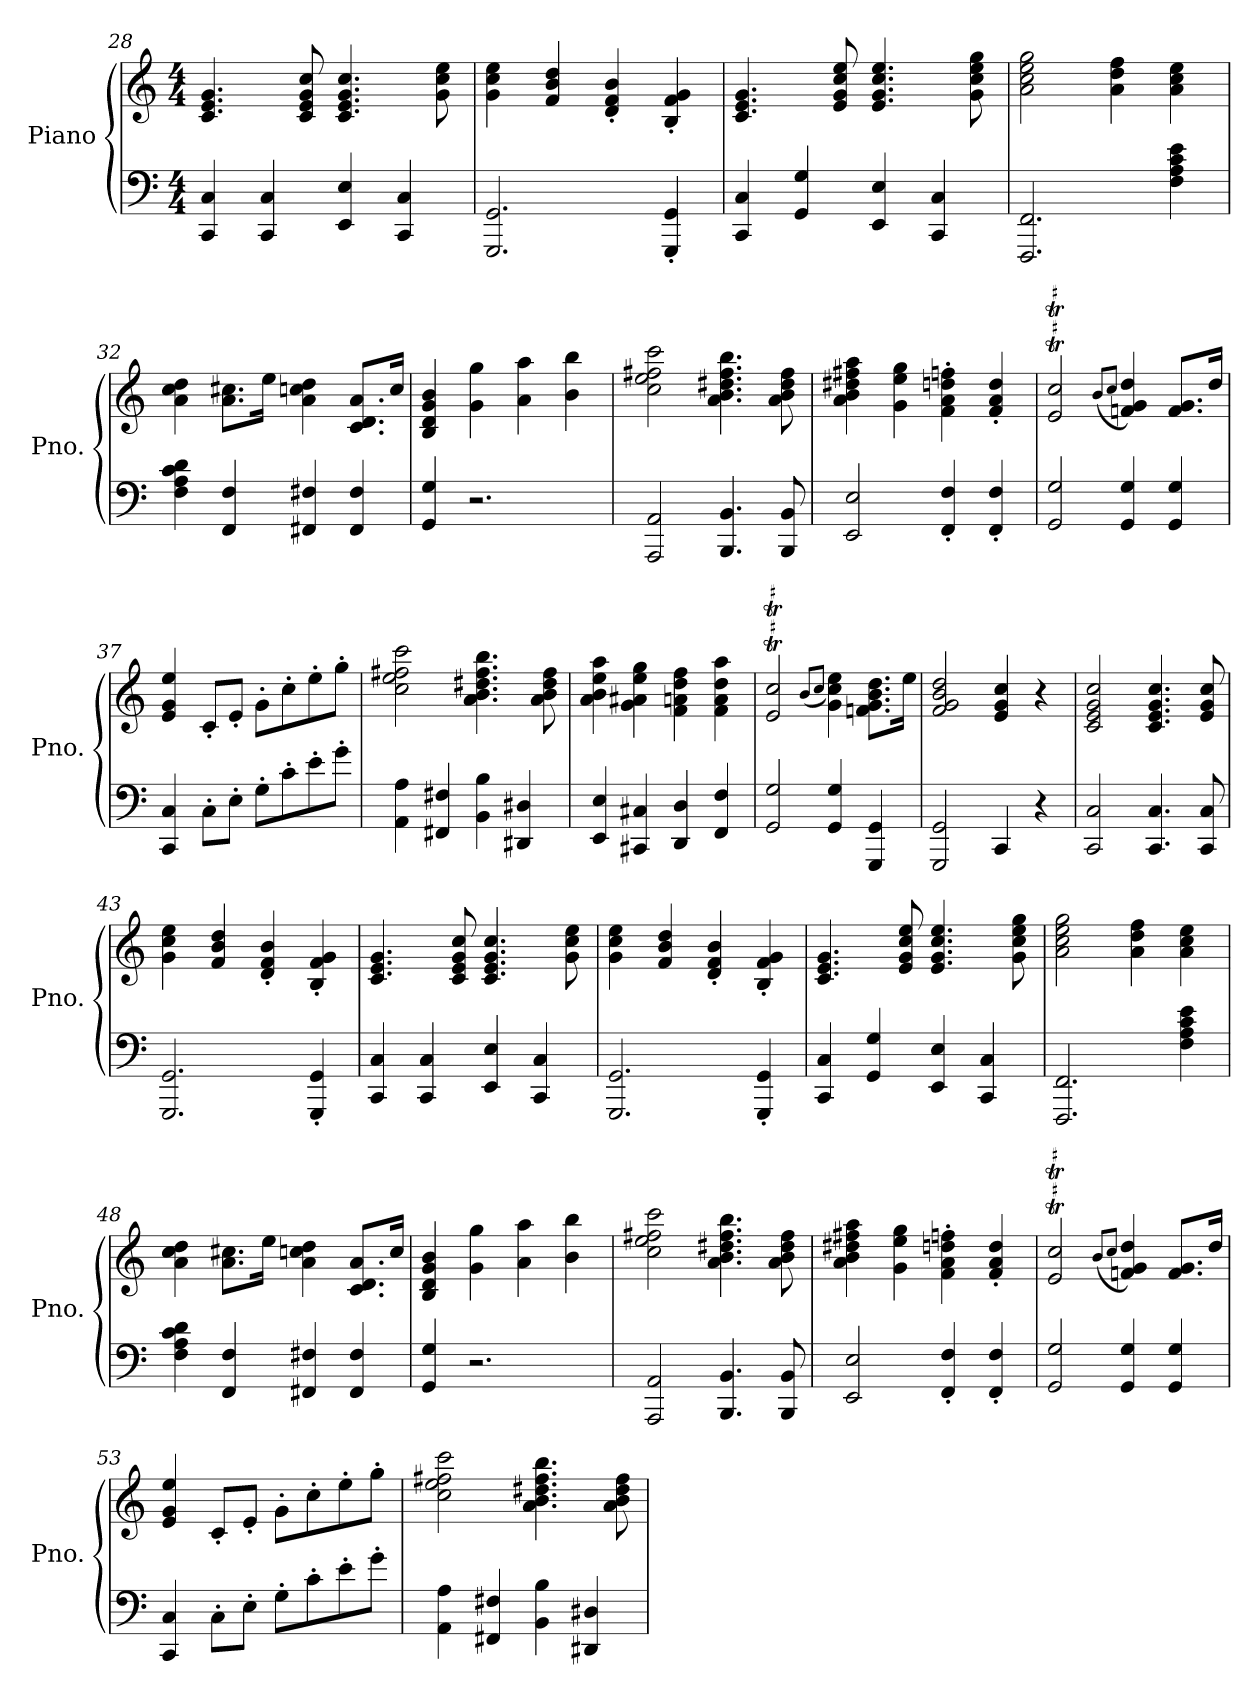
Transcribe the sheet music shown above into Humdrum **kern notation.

**kern	**kern
*part1	*part1
*staff2	*staff1
*I"Piano	*
*I'Pno.	*
*clefF4	*clefG2
*k[]	*k[]
*M4/4	*M4/4
=28	=28
4CC/ 4C/	4.c/ 4.e/ 4.g/
4CC/ 4C/	.
.	8c/ 8e/ 8g/ 8cc/
4EE/ 4E/	4.c/ 4.e/ 4.g/ 4.cc/
4CC/ 4C/	.
.	8g\ 8cc\ 8ee\
=29	=29
2.GGG/ 2.GG/	4g\ 4cc\ 4ee\
.	4f/ 4b/ 4dd/
.	4d/' 4f/' 4b/'
4GGG/' 4GG/'	4B/' 4f/' 4g/'
=30	=30
4CC/ 4C/	4.c/ 4.e/ 4.g/
4GG/ 4G/	.
.	8e/ 8g/ 8cc/ 8ee/
4EE/ 4E/	4.e/ 4.g/ 4.cc/ 4.ee/
4CC/ 4C/	.
.	8g\ 8cc\ 8ee\ 8gg\
=31	=31
2.FFF/ 2.FF/	2a\ 2cc\ 2ee\ 2gg\
.	4a\ 4dd\ 4ff\
4F\ 4A\ 4c\ 4e\	4a\ 4cc\ 4ee\
=32	=32
4F\ 4A\ 4c\ 4d\	4a\ 4cc\ 4dd\
4FF/ 4F/	8.a\ 8.cc#X\L
.	16ee\Jk
4FF#X/ 4F#X/	4a\ 4ccn\ 4dd\
4FF#/ 4F#/	8.c/ 8.d/ 8.a/L
.	16cc/Jk
=33	=33
4GG/ 4G/	4B/ 4d/ 4g/ 4b/
2.r	4g\ 4gg\
.	4a\ 4aa\
.	4b\ 4bb\
=34	=34
2AAA/ 2AA/	2cc\ 2ee\ 2ff#X\ 2ccc\
4.BBB/ 4.BB/	4.a\ 4.b\ 4.dd#X\ 4.ff#\ 4.bb\
8BBB/ 8BB/	8a\ 8b\ 8dd#\ 8ff#\
=35	=35
2EE/ 2E/	4a\ 4b\ 4dd#X\ 4ff#X\ 4aa\
.	4g\ 4ee\ 4gg\
4FF/' 4F/'	4f\' 4a\' 4ddn\' 4ffn\'
4FF/' 4F/'	4f/' 4a/' 4dd/'
=36	=36
2GG/ 2G/	2e/T 2cc/T
.	(8qb/L
.	8qcc/J
4GG/ 4G/	4f/ 4g/ 4dd/)
4GG/ 4G/	8.f/ 8.g/L
.	16dd/Jk
=37	=37
4CC/ 4C/	4e/ 4g/ 4ee/
8C'\L	8c'/L
8E'\J	8e'/J
8G'\L	8g'\L
8c'\	8cc'\
8e'\	8ee'\
8g'\J	8gg'\J
=38	=38
4AA\ 4A\	2cc\ 2ee\ 2ff#X\ 2ccc\
4FF#X/ 4F#X/	.
4BB\ 4B\	4.a\ 4.b\ 4.dd#X\ 4.ff#\ 4.bb\
4DD#X/ 4D#X/	.
.	8a\ 8b\ 8dd#\ 8ff#\
=39	=39
4EE/ 4E/	4a\ 4b\ 4ee\ 4aa\
4CC#X/ 4C#X/	4g\ 4a#X\ 4ee\ 4gg\
4DD/ 4D/	4f\ 4an\ 4dd\ 4ff\
4FF/ 4F/	4f\ 4a\ 4dd\ 4aa\
=40	=40
2GG/ 2G/	2e/T 2cc/T
.	(8qb/L
.	8qcc/J
4GG/ 4G/	4g\ 4cc\ 4ee\)
4GGG/ 4GG/	8.f\ 8.g\ 8.b\ 8.dd\L
.	16ee\Jk
=41	=41
2GGG/ 2GG/	2f/ 2g/ 2b/ 2dd/
4CC/	4e/ 4g/ 4cc/
4r	4r
=42	=42
2CC/ 2C/	2c/ 2e/ 2g/ 2cc/
4.CC/ 4.C/	4.c/ 4.e/ 4.g/ 4.cc/
8CC/ 8C/	8e/ 8g/ 8cc/
=43	=43
2.GGG/ 2.GG/	4g\ 4cc\ 4ee\
.	4f/ 4b/ 4dd/
.	4d/' 4f/' 4b/'
4GGG/' 4GG/'	4B/' 4f/' 4g/'
=44	=44
4CC/ 4C/	4.c/ 4.e/ 4.g/
4CC/ 4C/	.
.	8c/ 8e/ 8g/ 8cc/
4EE/ 4E/	4.c/ 4.e/ 4.g/ 4.cc/
4CC/ 4C/	.
.	8g\ 8cc\ 8ee\
=45	=45
2.GGG/ 2.GG/	4g\ 4cc\ 4ee\
.	4f/ 4b/ 4dd/
.	4d/' 4f/' 4b/'
4GGG/' 4GG/'	4B/' 4f/' 4g/'
=46	=46
4CC/ 4C/	4.c/ 4.e/ 4.g/
4GG/ 4G/	.
.	8e/ 8g/ 8cc/ 8ee/
4EE/ 4E/	4.e/ 4.g/ 4.cc/ 4.ee/
4CC/ 4C/	.
.	8g\ 8cc\ 8ee\ 8gg\
=47	=47
2.FFF/ 2.FF/	2a\ 2cc\ 2ee\ 2gg\
.	4a\ 4dd\ 4ff\
4F\ 4A\ 4c\ 4e\	4a\ 4cc\ 4ee\
=48	=48
4F\ 4A\ 4c\ 4d\	4a\ 4cc\ 4dd\
4FF/ 4F/	8.a\ 8.cc#X\L
.	16ee\Jk
4FF#X/ 4F#X/	4a\ 4ccn\ 4dd\
4FF#/ 4F#/	8.c/ 8.d/ 8.a/L
.	16cc/Jk
=49	=49
4GG/ 4G/	4B/ 4d/ 4g/ 4b/
2.r	4g\ 4gg\
.	4a\ 4aa\
.	4b\ 4bb\
=50	=50
2AAA/ 2AA/	2cc\ 2ee\ 2ff#X\ 2ccc\
4.BBB/ 4.BB/	4.a\ 4.b\ 4.dd#X\ 4.ff#\ 4.bb\
8BBB/ 8BB/	8a\ 8b\ 8dd#\ 8ff#\
=51	=51
2EE/ 2E/	4a\ 4b\ 4dd#X\ 4ff#X\ 4aa\
.	4g\ 4ee\ 4gg\
4FF/' 4F/'	4f\' 4a\' 4ddn\' 4ffn\'
4FF/' 4F/'	4f/' 4a/' 4dd/'
=52	=52
2GG/ 2G/	2e/T 2cc/T
.	(8qb/L
.	8qcc/J
4GG/ 4G/	4f/ 4g/ 4dd/)
4GG/ 4G/	8.f/ 8.g/L
.	16dd/Jk
=53	=53
4CC/ 4C/	4e/ 4g/ 4ee/
8C'\L	8c'/L
8E'\J	8e'/J
8G'\L	8g'\L
8c'\	8cc'\
8e'\	8ee'\
8g'\J	8gg'\J
=54	=54
4AA\ 4A\	2cc\ 2ee\ 2ff#X\ 2ccc\
4FF#X/ 4F#X/	.
4BB\ 4B\	4.a\ 4.b\ 4.dd#X\ 4.ff#\ 4.bb\
4DD#X/ 4D#X/	.
.	8a\ 8b\ 8dd#\ 8ff#\
=	=
*-	*-
